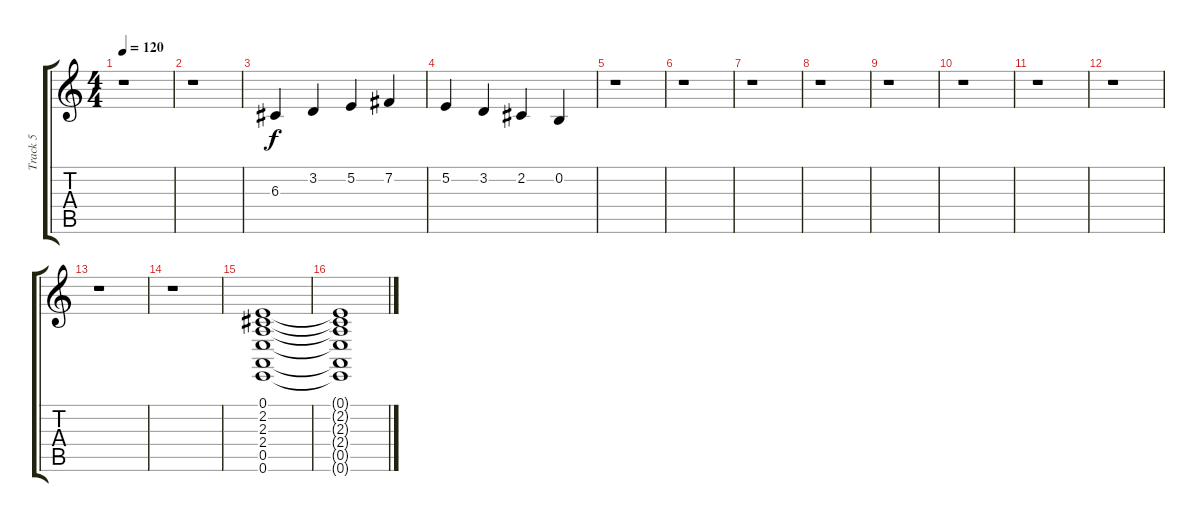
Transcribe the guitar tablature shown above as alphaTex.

\track ("Track 5" "Track 5") {instrument englishhorn}
\staff {score tabs}
\tuning (E4 B3 G3 D3 A2 E2) {hide}
\ts (4 4)
\tempo 120
\clef g2
\ks c
r.1{dy f instrument englishhorn} |
r.1 |
6.3.4 3.2.4 5.2.4 7.2.4 |
5.2.4 3.2.4 2.2.4 0.2.4 |
r.1 |
r.1 |
r.1 |
r.1 |
r.1 |
r.1 |
r.1 |
r.1 |
r.1 |
r.1{volume 8} |
(0.1 2.2 2.3 2.4 0.5 0.6).1{volume 0 instrument choiraahs} |
(0.1{t} 2.2{t} 2.3{t} 2.4{t} 0.5{t} 0.6{t}).1
